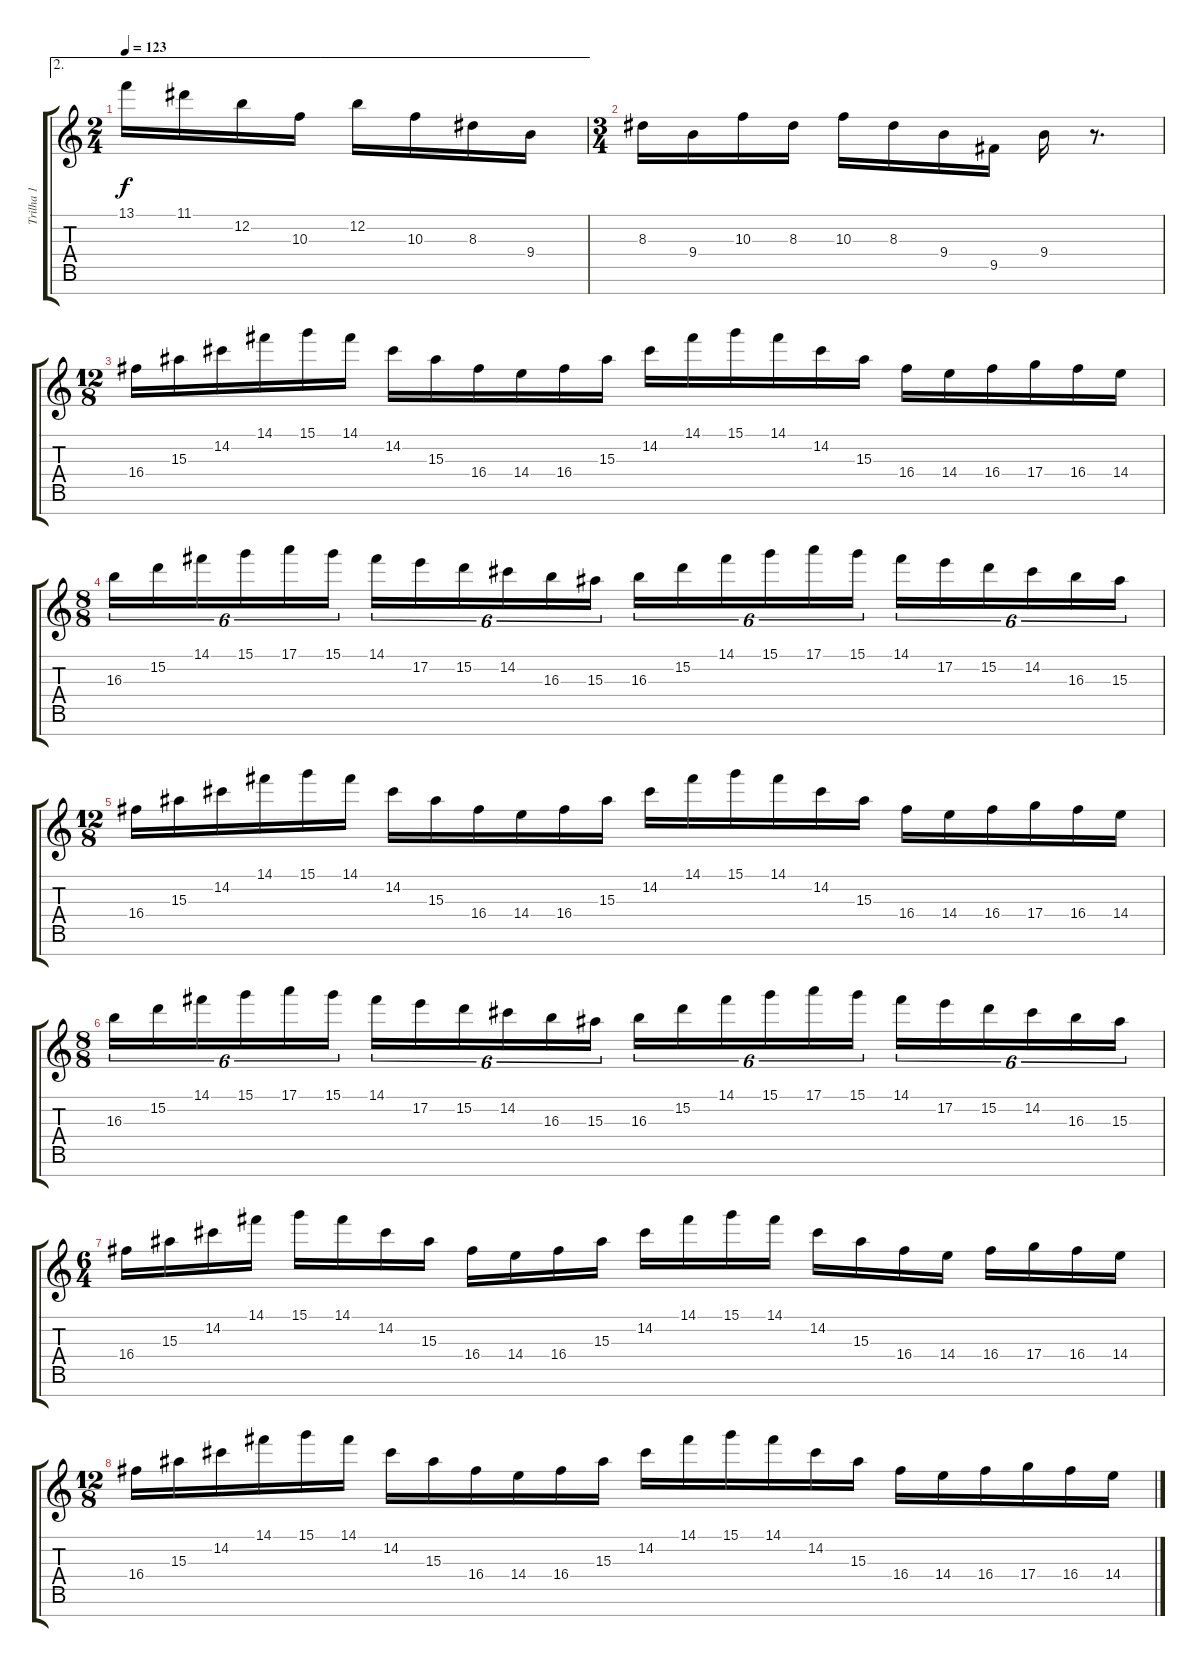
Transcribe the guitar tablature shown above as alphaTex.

\track ("Trilha 1" "Trilha 1") {instrument distortionguitar}
\staff {score tabs}
\tuning (E4 B3 G3 D3 A2 E2 B1) {hide}
\ae 2
\ts (2 4)
\tempo 123
\clef g2
\ks c
13.1.16{dy f} 11.1.16 12.2.16 10.3.16 12.2.16 10.3.16 8.3.16 9.4.16 |
\ts (3 4)
8.3.16 9.4.16 10.3.16 8.3.16 10.3.16 8.3.16 9.4.16 9.5.16 9.4.16 r.8{d} |
\ts (12 8)
16.4.16 15.3.16 14.2.16 14.1.16 15.1.16 14.1.16 14.2.16 15.3.16 16.4.16 14.4.16 16.4.16 15.3.16 14.2.16 14.1.16 15.1.16 14.1.16 14.2.16 15.3.16 16.4.16 14.4.16 16.4.16 17.4.16 16.4.16 14.4.16 |
\ts (8 8)
16.3.16{tu (6 4)} 15.2.16{tu (6 4)} 14.1.16{tu (6 4)} 15.1.16{tu (6 4)} 17.1.16{tu (6 4)} 15.1.16{tu (6 4)} 14.1.16{tu (6 4)} 17.2.16{tu (6 4)} 15.2.16{tu (6 4)} 14.2.16{tu (6 4)} 16.3.16{tu (6 4)} 15.3.16{tu (6 4)} 16.3.16{tu (6 4)} 15.2.16{tu (6 4)} 14.1.16{tu (6 4)} 15.1.16{tu (6 4)} 17.1.16{tu (6 4)} 15.1.16{tu (6 4)} 14.1.16{tu (6 4)} 17.2.16{tu (6 4)} 15.2.16{tu (6 4)} 14.2.16{tu (6 4)} 16.3.16{tu (6 4)} 15.3.16{tu (6 4)} |
\ts (12 8)
16.4.16 15.3.16 14.2.16 14.1.16 15.1.16 14.1.16 14.2.16 15.3.16 16.4.16 14.4.16 16.4.16 15.3.16 14.2.16 14.1.16 15.1.16 14.1.16 14.2.16 15.3.16 16.4.16 14.4.16 16.4.16 17.4.16 16.4.16 14.4.16 |
\ts (8 8)
16.3.16{tu (6 4)} 15.2.16{tu (6 4)} 14.1.16{tu (6 4)} 15.1.16{tu (6 4)} 17.1.16{tu (6 4)} 15.1.16{tu (6 4)} 14.1.16{tu (6 4)} 17.2.16{tu (6 4)} 15.2.16{tu (6 4)} 14.2.16{tu (6 4)} 16.3.16{tu (6 4)} 15.3.16{tu (6 4)} 16.3.16{tu (6 4)} 15.2.16{tu (6 4)} 14.1.16{tu (6 4)} 15.1.16{tu (6 4)} 17.1.16{tu (6 4)} 15.1.16{tu (6 4)} 14.1.16{tu (6 4)} 17.2.16{tu (6 4)} 15.2.16{tu (6 4)} 14.2.16{tu (6 4)} 16.3.16{tu (6 4)} 15.3.16{tu (6 4)} |
\ts (6 4)
16.4.16 15.3.16 14.2.16 14.1.16 15.1.16 14.1.16 14.2.16 15.3.16 16.4.16 14.4.16 16.4.16 15.3.16 14.2.16 14.1.16 15.1.16 14.1.16 14.2.16 15.3.16 16.4.16 14.4.16 16.4.16 17.4.16 16.4.16 14.4.16 |
\ts (12 8)
16.4.16 15.3.16 14.2.16 14.1.16 15.1.16 14.1.16 14.2.16 15.3.16 16.4.16 14.4.16 16.4.16 15.3.16 14.2.16 14.1.16 15.1.16 14.1.16 14.2.16 15.3.16 16.4.16 14.4.16 16.4.16 17.4.16 16.4.16 14.4.16
